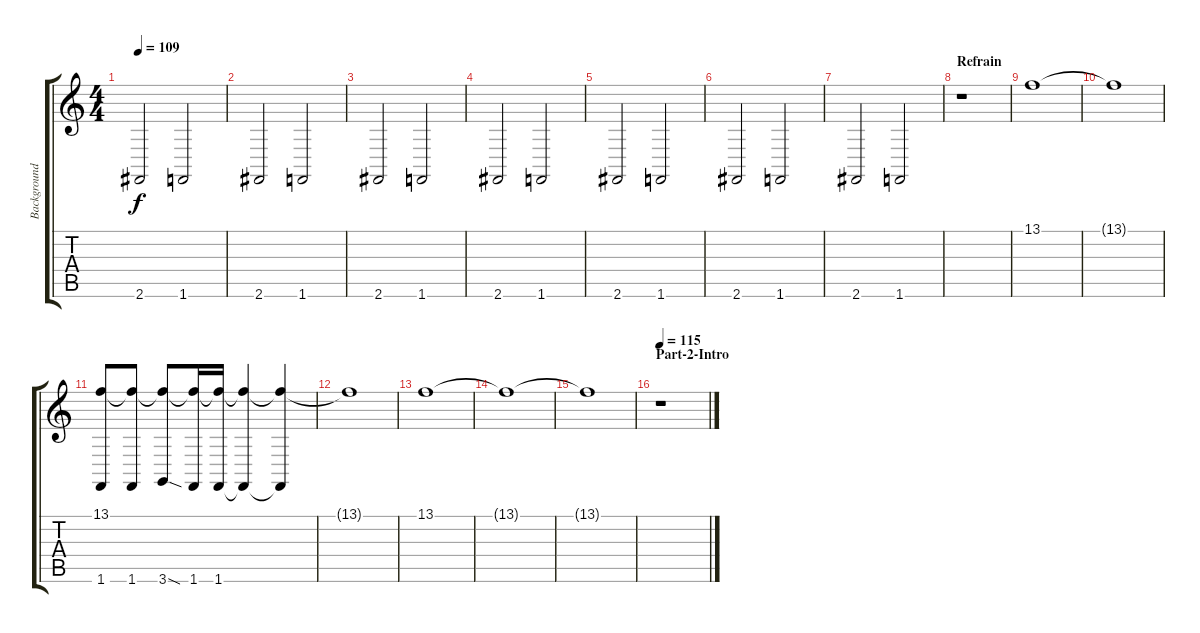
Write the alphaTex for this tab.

\track ("Background 5" "Background") {instrument vibraphone}
\staff {score tabs}
\tuning (E4 B3 G3 D3 A2 E2) {hide}
\ts (4 4)
\tempo 109
\clef g2
\ks c
2.6.2{dy f balance 16} 1.6.2{balance 0} |
2.6.2{balance 16} 1.6.2{balance 0} |
2.6.2{balance 16} 1.6.2{balance 0} |
2.6.2{balance 16} 1.6.2{balance 0} |
2.6.2{balance 16} 1.6.2{balance 0} |
2.6.2{balance 16} 1.6.2{balance 0} |
2.6.2{balance 16} 1.6.2{balance 0} |
\section ("" "Refrain")
r.1 |
13.1.1 |
13.1{t}.1 |
(13.1 1.6).8 (13.1{t} 1.6).8 (13.1{t} 3.6{sod}).8 (13.1{t} 1.6).16 (13.1{t} 1.6).16 (13.1{t} 1.6{t}).4 (13.1{t} 1.6{t}).4 |
13.1{t}.1 |
13.1.1 |
13.1{t}.1 |
13.1{t}.1 |
\section ("" "Part-2-Intro")
\tempo 115
r.1
